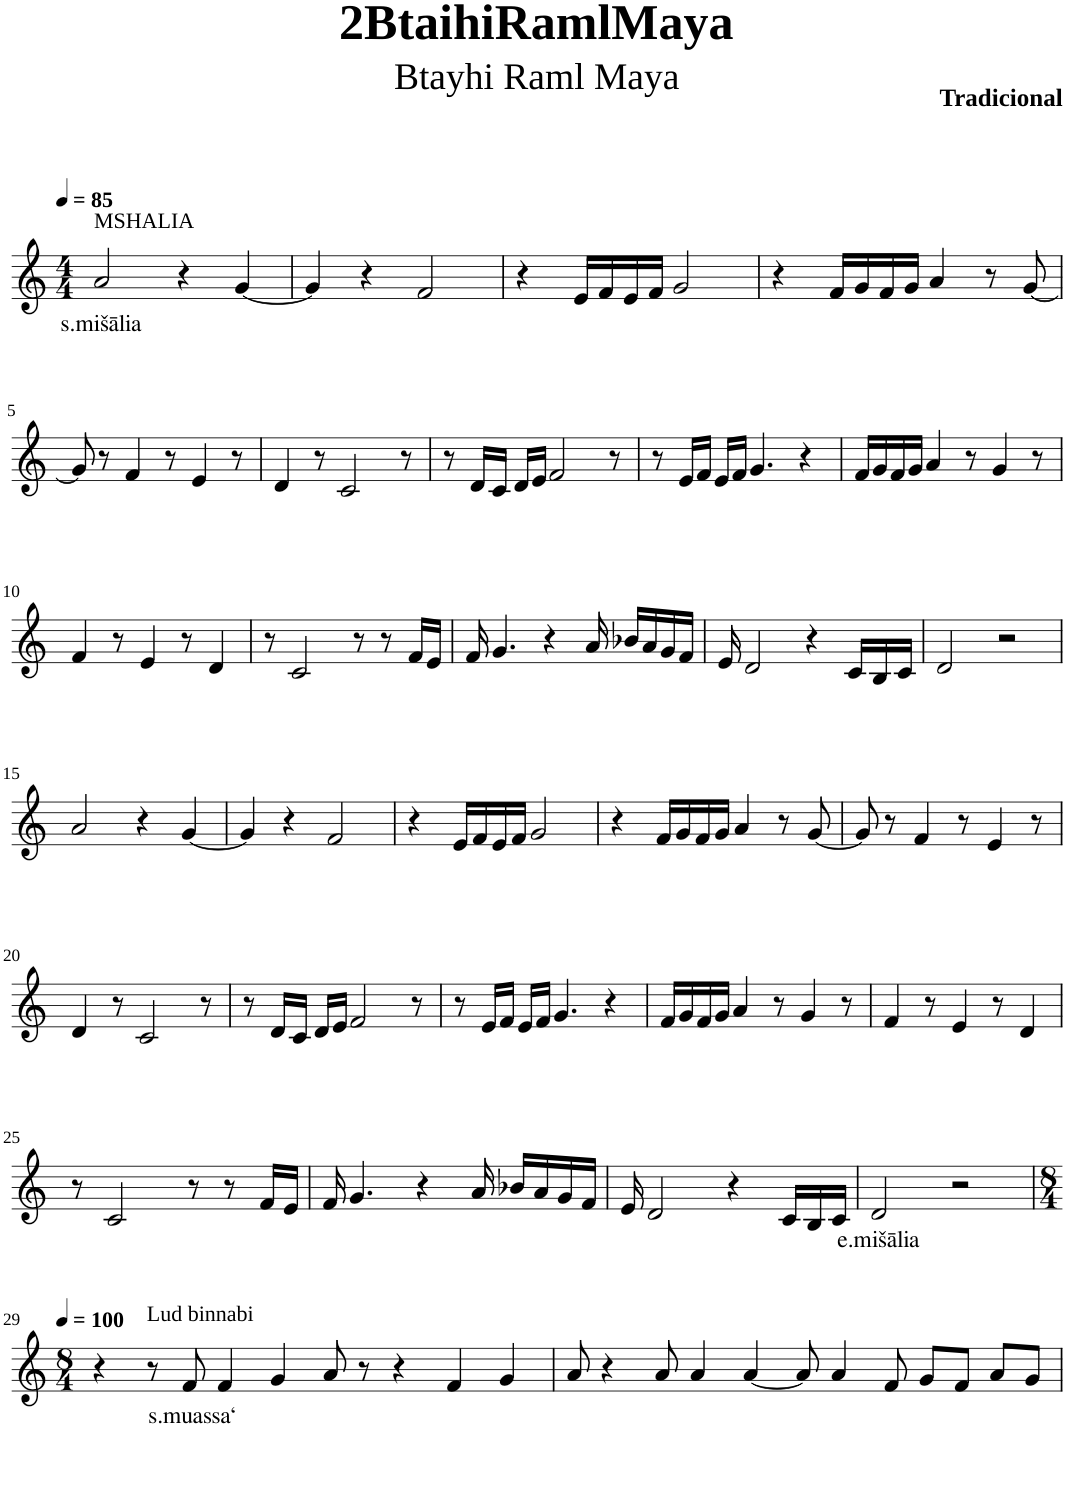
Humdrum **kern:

**kern	**text
*part1	*part1
*staff1	*staff1
*I"Violin	*
*clefG2	*
*k[]	*
*M4/4	*
*MM85	*
=1	=1
!LO:TX:a:t=MSHALIA	!
!	!LO:LY:b
2a/	s.mišālia
4r	.
[4g/	.
=2	=2
4g/]	.
4r	.
2f/	.
=3	=3
4r	.
16e/LL	.
16f/	.
16e/	.
16f/JJ	.
2g/	.
=4	=4
4r	.
16f/LL	.
16g/	.
16f/	.
16g/JJ	.
4a/	.
8r	.
[8g/	.
!!LO:LB:g=z
=5	=5
8g/]	.
8r	.
4f/	.
8r	.
4e/	.
8r	.
=6	=6
4d/	.
8r	.
2c/	.
8r	.
=7	=7
8r	.
16d/LL	.
16c/JJ	.
16d/LL	.
16e/JJ	.
2f/	.
8r	.
=8	=8
8r	.
16e/LL	.
16f/JJ	.
16e/LL	.
16f/JJ	.
4.g/	.
4r	.
=9	=9
16f/LL	.
16g/	.
16f/	.
16g/JJ	.
4a/	.
8r	.
4g/	.
8r	.
!!LO:LB:g=z
=10	=10
4f/	.
8r	.
4e/	.
8r	.
4d/	.
=11	=11
8r	.
2c/	.
8r	.
8r	.
16f/LL	.
16e/JJ	.
=12	=12
16f/	.
4.g/	.
4r	.
16a/	.
16b-X/LL	.
16a/	.
16g/	.
16f/JJ	.
=13	=13
16e/	.
2d/	.
4r	.
16c/LL	.
16B/	.
16c/JJ	.
=14	=14
2d/	.
2r	.
!!LO:LB:g=z
=15	=15
2a/	.
4r	.
[4g/	.
=16	=16
4g/]	.
4r	.
2f/	.
=17	=17
4r	.
16e/LL	.
16f/	.
16e/	.
16f/JJ	.
2g/	.
=18	=18
4r	.
16f/LL	.
16g/	.
16f/	.
16g/JJ	.
4a/	.
8r	.
[8g/	.
=19	=19
8g/]	.
8r	.
4f/	.
8r	.
4e/	.
8r	.
!!LO:LB:g=z
=20	=20
4d/	.
8r	.
2c/	.
8r	.
=21	=21
8r	.
16d/LL	.
16c/JJ	.
16d/LL	.
16e/JJ	.
2f/	.
8r	.
=22	=22
8r	.
16e/LL	.
16f/JJ	.
16e/LL	.
16f/JJ	.
4.g/	.
4r	.
=23	=23
16f/LL	.
16g/	.
16f/	.
16g/JJ	.
4a/	.
8r	.
4g/	.
8r	.
=24	=24
4f/	.
8r	.
4e/	.
8r	.
4d/	.
!!LO:LB:g=z
=25	=25
8r	.
2c/	.
8r	.
8r	.
16f/LL	.
16e/JJ	.
=26	=26
16f/	.
4.g/	.
4r	.
16a/	.
16b-X/LL	.
16a/	.
16g/	.
16f/JJ	.
=27	=27
16e/	.
2d/	.
4r	.
16c/LL	.
16B/	.
16c/JJ	.
=28	=28
!	!LO:LY:b
2d/	e.mišālia
2r	.
!!LO:LB:g=z
=29	=29
*M8/4	*
*MM100	*
4r	.
!LO:TX:a:t=Lud binnabi	!
8r	.
!	!LO:LY:b
8f/	s.muassa‘
4f/	.
4g/	.
8a/	.
8r	.
4r	.
4f/	.
4g/	.
=30	=30
8a/	.
4r	.
8a/	.
4a/	.
[4a/	.
8a/]	.
4a/	.
8f/	.
8g/L	.
8f/J	.
8a/L	.
8g/J	.
=	=
*-	*-
